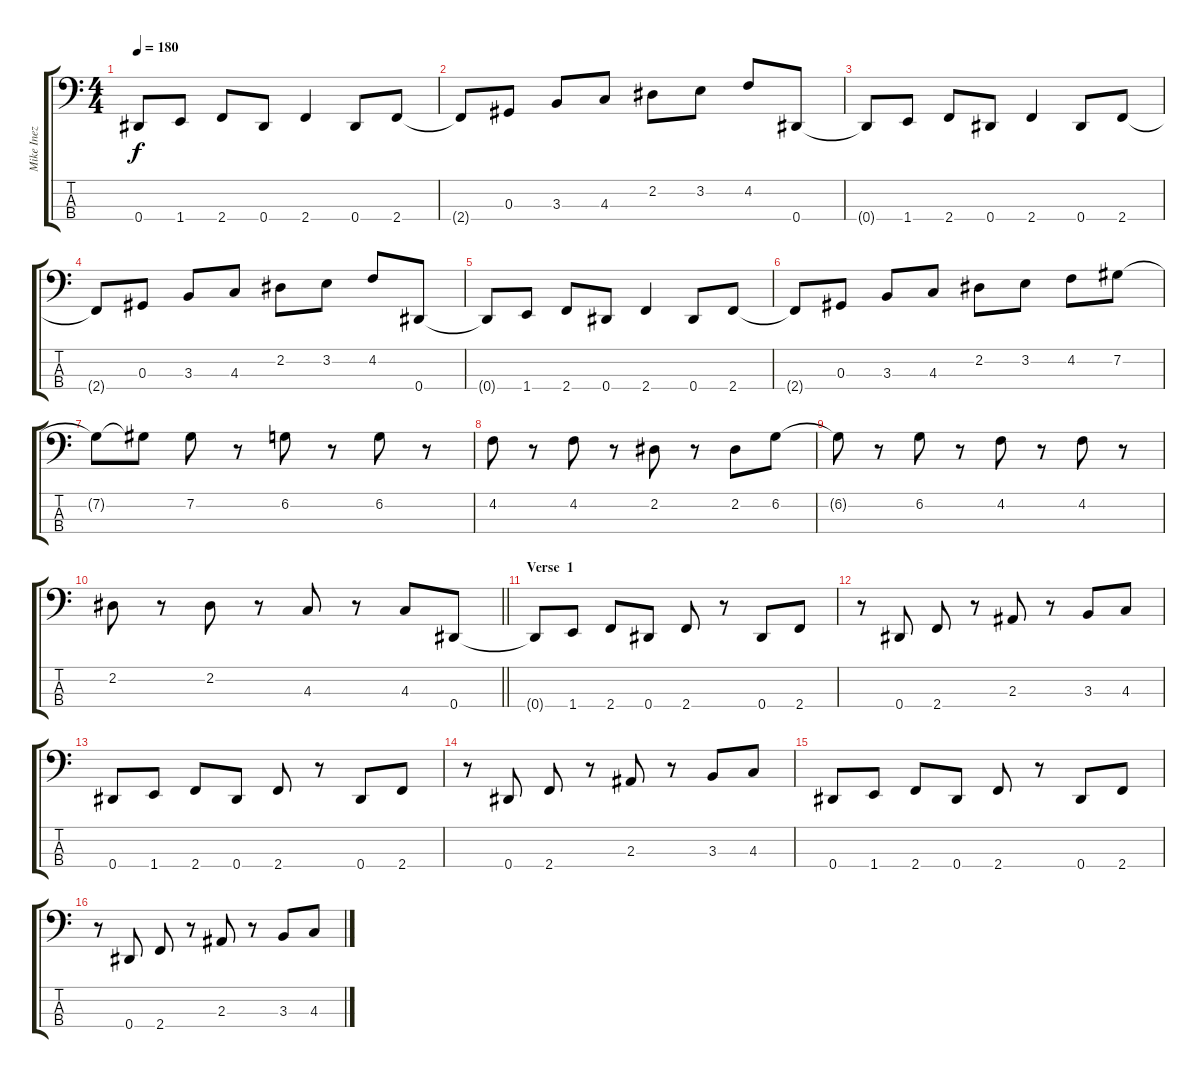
\track ("Mike Inez" "Mike Inez") {instrument electricbasspick}
\staff {score tabs}
\tuning (Gb2 Db2 Ab1 Eb1) {hide}
\ts (4 4)
\tempo 180
\clef f4
\ks c
0.4{t}.8{dy f} 1.4.8 2.4.8 0.4.8 2.4.4 0.4.8 2.4.8 |
2.4{t}.8 0.3.8 3.3.8 4.3.8 2.2.8 3.2.8 4.2.8 0.4.8 |
0.4{t}.8 1.4.8 2.4.8 0.4.8 2.4.4 0.4.8 2.4.8 |
2.4{t}.8 0.3.8 3.3.8 4.3.8 2.2.8 3.2.8 4.2.8 0.4.8 |
0.4{t}.8 1.4.8 2.4.8 0.4.8 2.4.4 0.4.8 2.4.8 |
2.4{t}.8 0.3.8 3.3.8 4.3.8 2.2.8 3.2.8 4.2.8 7.2.8 |
7.2{t}.8 7.2{t}.8 7.2.8 r.8 6.2.8 r.8 6.2.8 r.8 |
4.2.8 r.8 4.2.8 r.8 2.2.8 r.8 2.2.8 6.2.8 |
6.2{t}.8 r.8 6.2.8 r.8 4.2.8 r.8 4.2.8 r.8 |
\barLineRight lightlight
2.2.8 r.8 2.2.8 r.8 4.3.8 r.8 4.3.8 0.4.8 |
\section ("" "Verse  1")
0.4{t}.8 1.4.8 2.4.8 0.4.8 2.4.8 r.8 0.4.8 2.4.8 |
r.8 0.4.8 2.4.8 r.8 2.3.8 r.8 3.3.8 4.3.8 |
0.4.8 1.4.8 2.4.8 0.4.8 2.4.8 r.8 0.4.8 2.4.8 |
r.8 0.4.8 2.4.8 r.8 2.3.8 r.8 3.3.8 4.3.8 |
0.4.8 1.4.8 2.4.8 0.4.8 2.4.8 r.8 0.4.8 2.4.8 |
r.8 0.4.8 2.4.8 r.8 2.3.8 r.8 3.3.8 4.3.8
